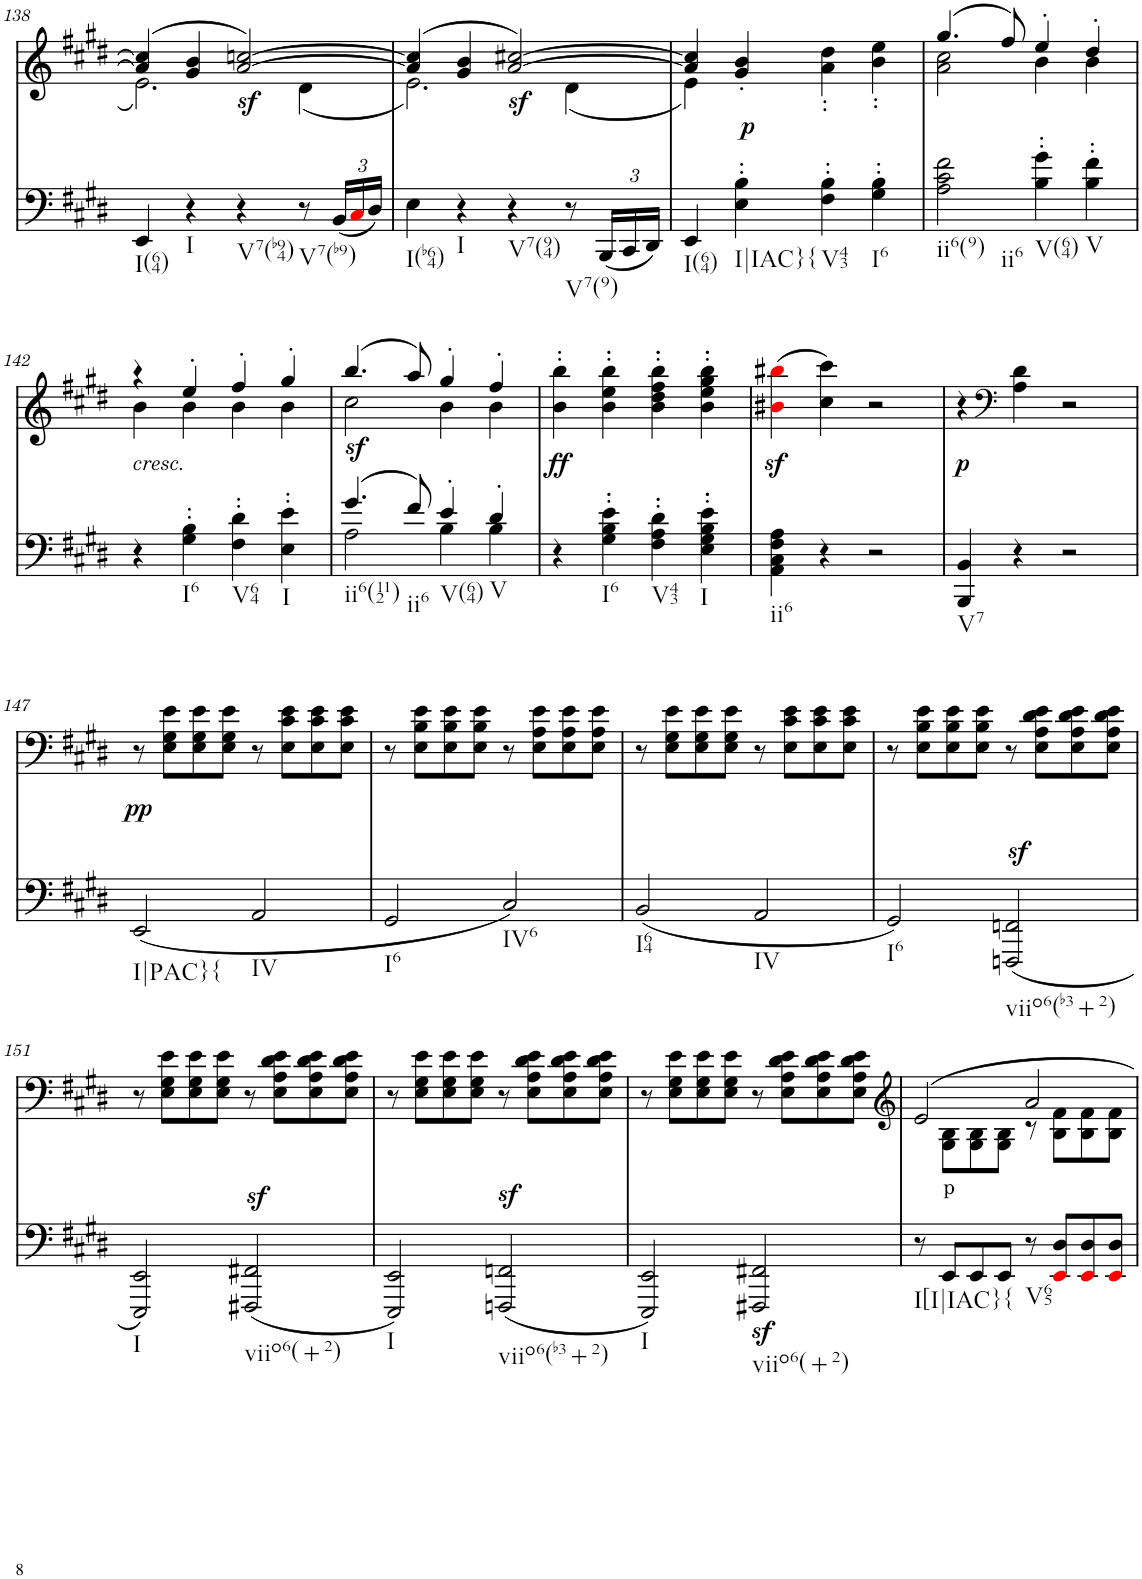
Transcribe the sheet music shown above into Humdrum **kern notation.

**kern	**kern	**text	**dynam
*part2	*part1	*part1	*part1
*staff2	*staff1	*staff1	*staff1
*I"piano	*I"piano	*	*
*I'Pno	*I'Pno	*	*
!!LO:PB:g=z
*clefF4	*clefG2	*	*
*k[f#c#g#d#]	*k[f#c#g#d#]	*	*
*E:	*E:	*	*
*M4/4	*M4/4	*	*
=138	=138	=138	=138
*	*^	*	*
!LO:TX:b:t=I(64)	!	!	!	!
!	!	!	!LO:LY:b	!
4EE/	(4a/] 4cc#/]	2.e\	f	.
!LO:TX:b:t=I	!	!	!	!
4r	4g#/ 4b/	.	.	.
!LO:TX:b:t=V7(b94)	!	!	!	!
!	!	!	!	!LO:DY:b
4r	[2a/ [2ccn/)	.	.	sf
!LO:TX:b:t=V7(b9)	!	!	!	!
8r	.	(4d#\	.	.
*Xbrackettup	*	*	*	*
(24BB/LL	.	.	.	.
24C#i/	.	.	.	.
24D#/JJ)	.	.	.	.
=139	=139	=139	=139	=139
!LO:TX:b:t=I(b64)	!	!	!	!
!	!	!	!LO:LY:b	!
4E\	(4a/] 4cc/]	2.e\)	f	.
!LO:TX:b:t=I	!	!	!	!
4r	4g#/ 4b/	.	.	.
!LO:TX:b:t=V7(94)	!	!	!	!
!	!	!	!	!LO:DY:b
4r	[2a/ [2cc#X/)	.	.	sf
!LO:TX:b:t=V7(9)	!	!	!	!
8r	.	(4d#\	.	.
(24BBB/LL	.	.	.	.
24CC#/	.	.	.	.
24DD#/JJ)	.	.	.	.
=140	=140	=140	=140	=140
!LO:TX:b:t=I(64)	!	!	!	!
!	!	!	!LO:LY:b	!
4EE/	4a/] 4cc#/]	4e\)	f	.
!LO:TX:b:t=I|IAC}{	!	!	!	!
!	!	!	!LO:LY:b	!LO:DY:b
4E\' 4B\'	2.ryy	4g#/'< 4b/'<	p	p
!LO:TX:b:t=V43	!	!	!	!
4F#\' 4B\'	.	4a\' 4dd#\'	.	.
!LO:TX:b:t=I6	!	!	!	!
4G#\' 4B\'	.	4b\' 4ee\'	.	.
=141	=141	=141	=141	=141
!LO:TX:b:t=ii6(9)	!	!	!	!
!LO:TX:b:t=ii6	!	!	!	!
2A\ 2c#\ 2f#\	(4.gg#/	2a\ 2cc#\	.	.
.	8ff#/)	.	.	.
!LO:TX:b:t=V(64)	!	!	!	!
4B\' 4g#\'	4ee'/	4b\	.	.
!LO:TX:b:t=V	!	!	!	!
4B\' 4f#\'	4dd#'/	4b\	.	.
!!LO:LB:g=z	!!
=142	=142	=142	=142	=142
!	!LO:TX:b:i:t=cresc.	!	!	!
!	!	!	!LO:LY:b	!
4r	4r	4b\	<	.
!LO:TX:b:t=I6	!	!	!	!
4G#\' 4B\'	4ee'/	4b\	.	.
!LO:TX:b:t=V64	!	!	!	!
4F#\' 4d#\'	4ff#'/	4b\	.	.
!LO:TX:b:t=I	!	!	!	!
4E\' 4e\'	4gg#'/	4b\	.	.
=143	=143	=143	=143	=143
*^	*	*	*	*
!LO:TX:b:t=ii6(112)	!	!	!	!	!
!	!	!	!	!	!LO:DY:b
(4.g#/	2A\	(4.bb/	2cc#\	.	sf
!LO:TX:b:t=ii6	!	!	!	!	!
8f#/)	.	8aa/)	.	.	.
!LO:TX:b:t=V(64)	!	!	!	!	!
4e'/	4B\	4gg#'/	4b\	.	.
!LO:TX:b:t=V	!	!	!	!	!
4d#'/	4B\	4ff#'/	4b\	.	.
=144	=144	=144	=144	=144	=144
!	!	!	!	!LO:LY:b	!LO:DY:b
*v	*v	*	*	*	*
*	*v	*v	*	*
4r	4b\' 4bb\'	ff	ff
!LO:TX:b:t=I6	!	!	!
4G#\' 4B\' 4e\'	4b\' 4ee\' 4bb\'	.	.
!LO:TX:b:t=V43	!	!	!
4F#\' 4A\' 4d#\'	4b\' 4dd#\' 4ff#\' 4bb\'	.	.
!LO:TX:b:t=I	!	!	!
4E\' 4G#\' 4B\' 4e\'	4b\' 4ee\' 4gg#\' 4bb\'	.	.
=145	=145	=145	=145
!LO:TX:b:t=ii6	!	!	!
4AA\ 4C#\ 4F#\ 4A\	(4b#Xi\z< 4bb#Xi\z<	.	.
4r	4cc#\ 4ccc#\)	.	.
2r	2r	.	.
=146	=146	=146	=146
!LO:TX:b:t=V7	!	!	!
!	!	!	!LO:DY:b
4BBB/ 4BB/	4r	.	p
*	*clefF4	*	*
!	!	!LO:LY:b	!
4r	4A\ 4d#\	p	.
2r	2r	.	.
!!LO:LB:g=z
=147	=147	=147	=147
!LO:TX:b:t=I|PAC}{	!	!	!
!	!	!	!LO:DY:b
(2EE/	8r	.	pp
!	!	!LO:LY:b	!
.	8E\ 8G#\ 8e\L	pp	.
.	8E\ 8G#\ 8e\	.	.
.	8E\ 8G#\ 8e\J	.	.
!LO:TX:b:t=IV	!	!	!
2AA/	8r	.	.
.	8E\ 8c#\ 8e\L	.	.
.	8E\ 8c#\ 8e\	.	.
.	8E\ 8c#\ 8e\J	.	.
=148	=148	=148	=148
!LO:TX:b:t=I6	!	!	!
2GG#/	8r	.	.
.	8E\ 8B\ 8e\L	.	.
.	8E\ 8B\ 8e\	.	.
.	8E\ 8B\ 8e\J	.	.
!LO:TX:b:t=IV6	!	!	!
2C#/)	8r	.	.
.	8E\ 8A\ 8e\L	.	.
.	8E\ 8A\ 8e\	.	.
.	8E\ 8A\ 8e\J	.	.
=149	=149	=149	=149
!LO:TX:b:t=I64	!	!	!
(2BB/	8r	.	.
.	8E\ 8G#\ 8e\L	.	.
.	8E\ 8G#\ 8e\	.	.
.	8E\ 8G#\ 8e\J	.	.
!LO:TX:b:t=IV	!	!	!
2AA/	8r	.	.
.	8E\ 8c#\ 8e\L	.	.
.	8E\ 8c#\ 8e\	.	.
.	8E\ 8c#\ 8e\J	.	.
=150	=150	=150	=150
!LO:TX:b:t=I6	!	!	!
2GG#/)	8r	.	.
.	8E\ 8B\ 8e\L	.	.
.	8E\ 8B\ 8e\	.	.
.	8E\ 8B\ 8e\J	.	.
!LO:TX:b:t=viio6(b3+2)	!	!	!
(2FFFn/z> 2FFn/z>	8r	.	.
.	8E\ 8A\ 8d#\ 8e\L	.	.
.	8E\ 8A\ 8d#\ 8e\	.	.
.	8E\ 8A\ 8d#\ 8e\J	.	.
!!LO:LB:g=z
=151	=151	=151	=151
!LO:TX:b:t=I	!	!	!
2EEE/ 2EE/)	8r	.	.
.	8E\ 8G#\ 8e\L	.	.
.	8E\ 8G#\ 8e\	.	.
.	8E\ 8G#\ 8e\J	.	.
!LO:TX:b:t=viio6(+2)	!	!	!
(2FFF#X/z> 2FF#X/z>	8r	.	.
.	8E\ 8A\ 8d#\ 8e\L	.	.
.	8E\ 8A\ 8d#\ 8e\	.	.
.	8E\ 8A\ 8d#\ 8e\J	.	.
=152	=152	=152	=152
!LO:TX:b:t=I	!	!	!
2EEE/ 2EE/)	8r	.	.
.	8E\ 8G#\ 8e\L	.	.
.	8E\ 8G#\ 8e\	.	.
.	8E\ 8G#\ 8e\J	.	.
!LO:TX:b:t=viio6(b3+2)	!	!	!
(2FFFn/z> 2FFn/z>	8r	.	.
.	8E\ 8A\ 8d#\ 8e\L	.	.
.	8E\ 8A\ 8d#\ 8e\	.	.
.	8E\ 8A\ 8d#\ 8e\J	.	.
=153	=153	=153	=153
!LO:TX:b:t=I	!	!	!
2EEE/ 2EE/)	8r	.	.
.	8E\ 8G#\ 8e\L	.	.
.	8E\ 8G#\ 8e\	.	.
.	8E\ 8G#\ 8e\J	.	.
!LO:TX:b:t=viio6(+2)	!	!	!
2FFF#X/z< 2FF#X/z<	8r	.	.
.	8E\ 8A\ 8d#\ 8e\L	.	.
.	8E\ 8A\ 8d#\ 8e\	.	.
.	8E\ 8A\ 8d#\ 8e\J	.	.
=154	=154	=154	=154
*	*clefG2	*	*
*	*^	*	*
!LO:TX:b:t=I[I|IAC}{	!	!	!	!
8r	2e/	8ryy	.	.
!	!	!	!LO:LY:b	!
8EE/L	.	8G#\ 8B\L	p	.
8EE/	.	8G#\ 8B\	.	.
8EE/J	.	8G#\ 8B\J	.	.
!LO:TX:b:t=V65	!	!	!	!
8r	2a/	8r	.	.
8EEi/ 8D#/L	.	8B\ 8f#\L	.	.
8EEi/ 8D#/	.	8B\ 8f#\	.	.
8EEi/ 8D#/J	.	8B\ 8f#\J	.	.
*	*v	*v	*	*
=	=	=	=
*-	*-	*-	*-
